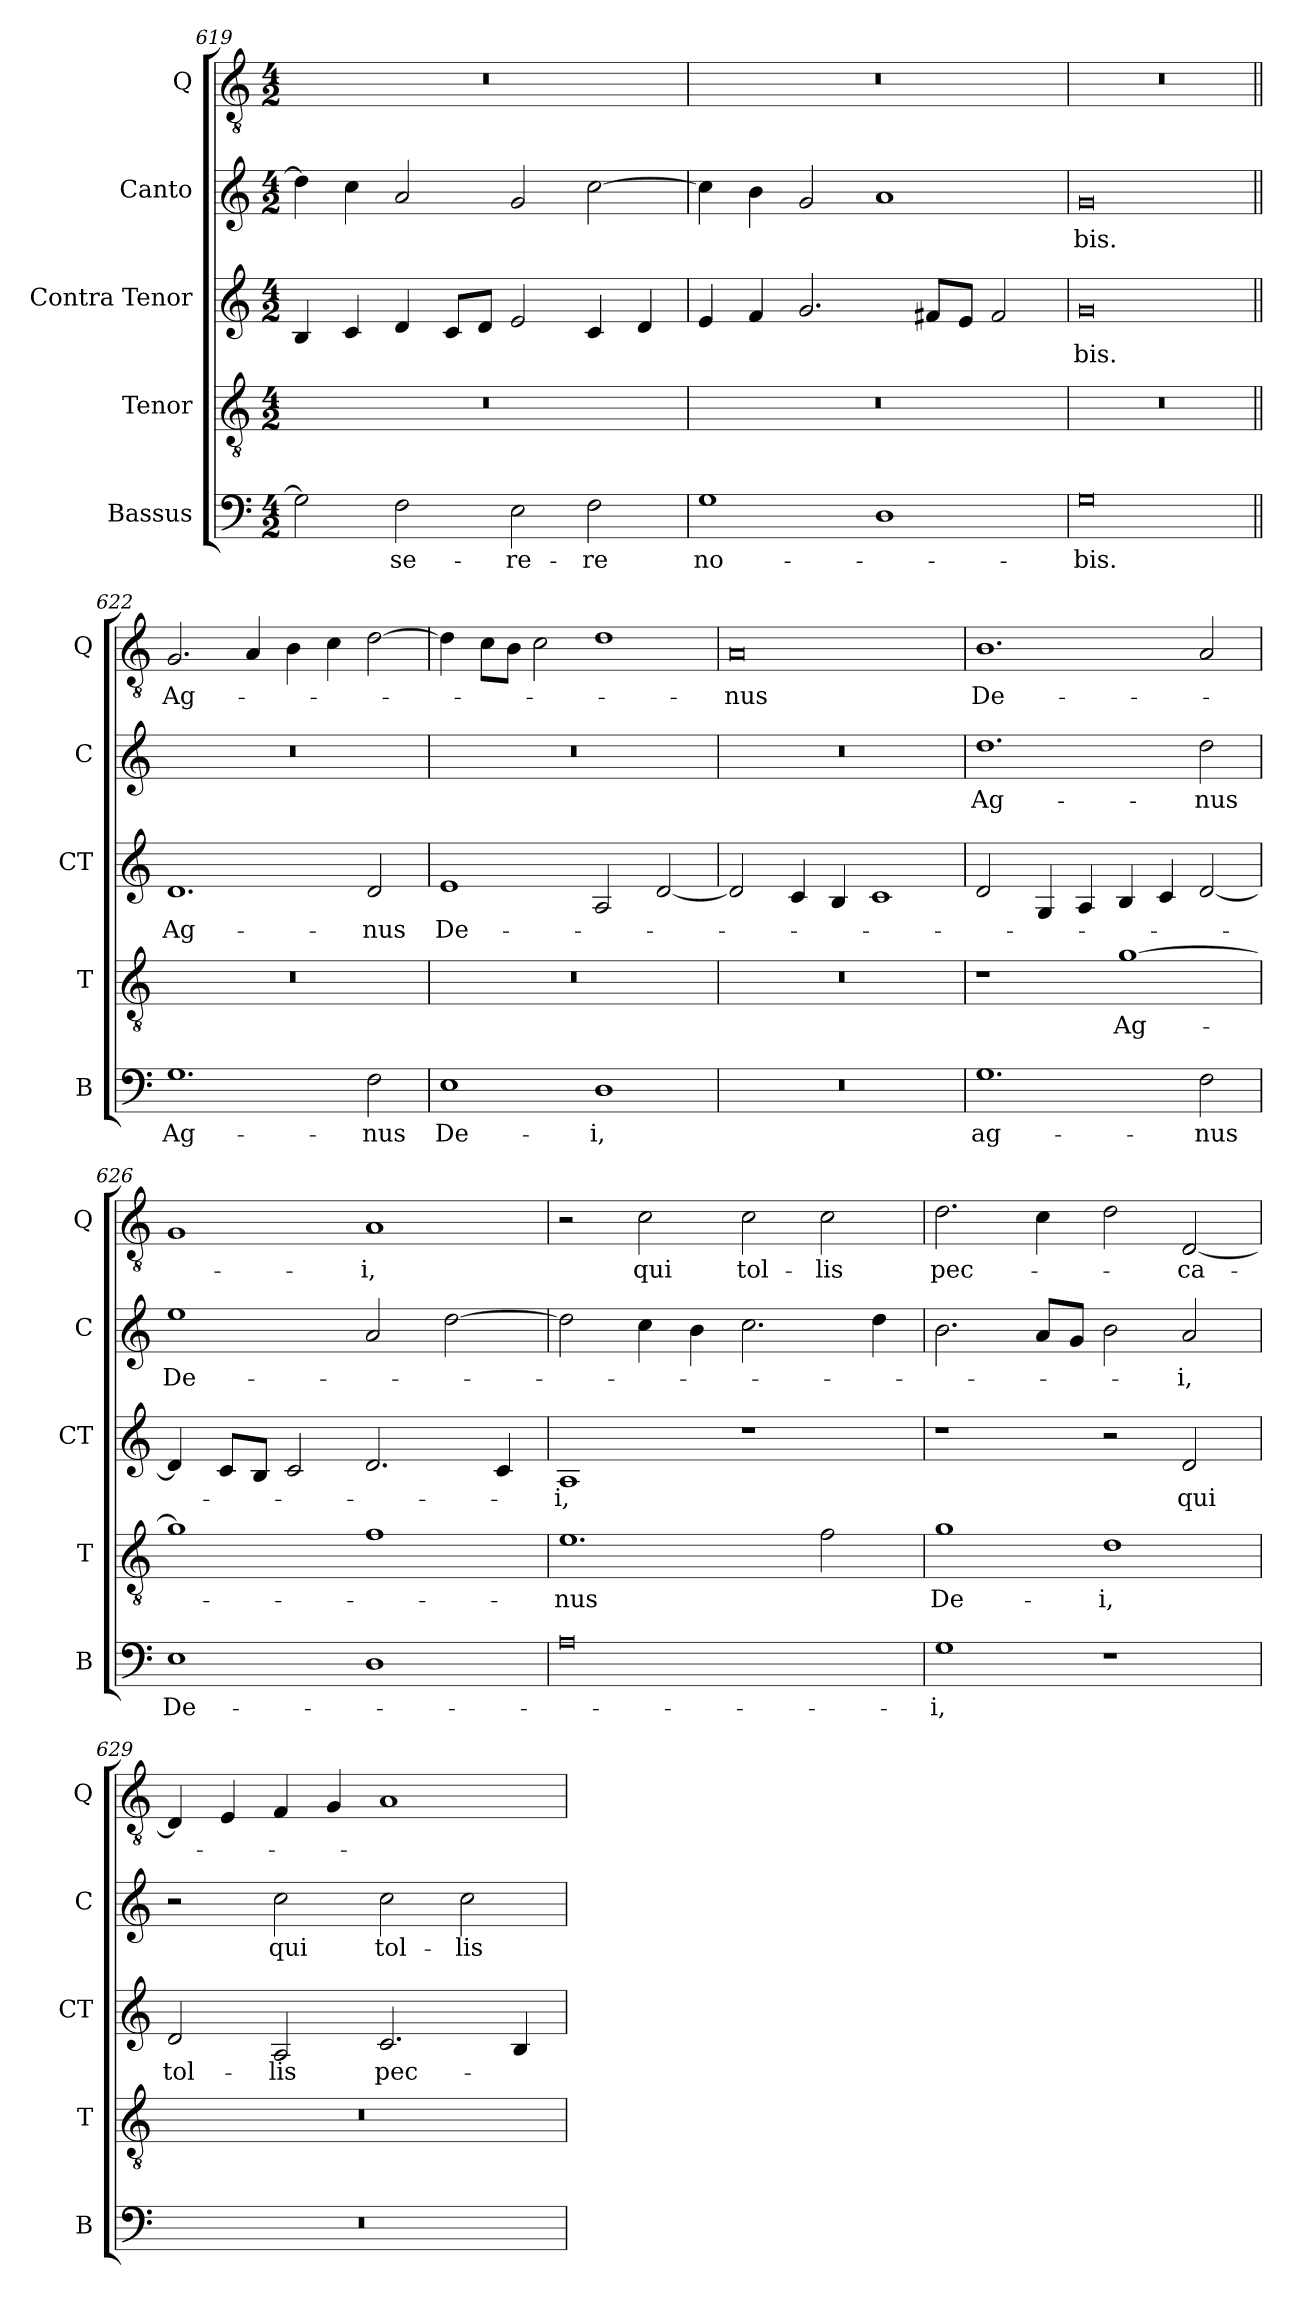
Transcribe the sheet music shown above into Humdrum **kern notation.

**kern	**text	**kern	**text	**kern	**text	**kern	**text	**kern	**text
*part5	*part5	*part4	*part4	*part3	*part3	*part2	*part2	*part1	*part1
*staff5	*staff5	*staff4	*staff4	*staff3	*staff3	*staff2	*staff2	*staff1	*staff1
*I"Bassus	*	*I"Tenor	*	*I"Contra Tenor	*	*I"Canto	*	*I"Q	*
*I'B	*	*I'T	*	*I'CT	*	*I'C	*	*I'Q	*
*clefF4	*	*clefGv2	*	*clefG2	*	*clefG2	*	*clefGv2	*
*k[]	*	*k[]	*	*k[]	*	*k[]	*	*k[]	*
*C:	*	*C:	*	*C:	*	*C:	*	*C:	*
*M4/2	*	*M4/2	*	*M4/2	*	*M4/2	*	*M4/2	*
=619	=619	=619	=619	=619	=619	=619	=619	=619	=619
2G\]	.	0r	.	4B/	.	4dd\]	.	0r	.
.	.	.	.	4c/	.	4cc\	.	.	.
!	!LO:LY:b	!	!	!	!	!	!	!	!
2F\	-se-	.	.	4d/	.	2a/	.	.	.
.	.	.	.	8c/L	.	.	.	.	.
.	.	.	.	8d/J	.	.	.	.	.
!	!LO:LY:b	!	!	!	!	!	!	!	!
2E\	-re-	.	.	2e/	.	2g/	.	.	.
!	!LO:LY:b	!	!	!	!	!	!	!	!
2F\	-re	.	.	4c/	.	[2cc\	.	.	.
.	.	.	.	4d/	.	.	.	.	.
=620	=620	=620	=620	=620	=620	=620	=620	=620	=620
!	!LO:LY:b	!	!	!	!	!	!	!	!
1G	no-	0r	.	4e/	.	4cc\]	.	0r	.
.	.	.	.	4f/	.	4b\	.	.	.
.	.	.	.	2.g/	.	2g/	.	.	.
1D	.	.	.	.	.	1a	.	.	.
.	.	.	.	8f#X/L	.	.	.	.	.
.	.	.	.	8e/J	.	.	.	.	.
.	.	.	.	2f#/	.	.	.	.	.
=621	=621	=621	=621	=621	=621	=621	=621	=621	=621
!	!LO:LY:b	!	!	!	!	!	!	!	!
!	!	!	!	!	!LO:LY:b	!	!	!	!
!	!	!	!	!	!	!	!LO:LY:b	!	!
0G	-bis.	0r	.	0g	-bis.	0g	-bis.	0r	.
!!LO:PB:g=z
=622||	=622||	=622||	=622||	=622||	=622||	=622||	=622||	=622||	=622||
!	!LO:LY:b	!	!	!	!	!	!	!	!
!	!	!	!	!	!LO:LY:b	!	!	!	!
!	!	!	!	!	!	!	!	!	!LO:LY:b
1.G	Ag-	0r	.	1.d	Ag-	0r	.	2.G/	Ag-
.	.	.	.	.	.	.	.	4A/	.
.	.	.	.	.	.	.	.	4B\	.
.	.	.	.	.	.	.	.	4c\	.
!	!LO:LY:b	!	!	!	!	!	!	!	!
!	!	!	!	!	!LO:LY:b	!	!	!	!
2F\	-nus	.	.	2d/	-nus	.	.	[2d\	.
=623	=623	=623	=623	=623	=623	=623	=623	=623	=623
!	!LO:LY:b	!	!	!	!	!	!	!	!
!	!	!	!	!	!LO:LY:b	!	!	!	!
1E	De-	0r	.	1e	De-	0r	.	4d\]	.
.	.	.	.	.	.	.	.	8c\L	.
.	.	.	.	.	.	.	.	8B\J	.
.	.	.	.	.	.	.	.	2c\	.
!	!LO:LY:b	!	!	!	!	!	!	!	!
1D	-i,	.	.	2A/	.	.	.	1d	.
.	.	.	.	[2d/	.	.	.	.	.
=624	=624	=624	=624	=624	=624	=624	=624	=624	=624
!	!	!	!	!	!	!	!	!	!LO:LY:b
0r	.	0r	.	2d/]	.	0r	.	0A	-nus
.	.	.	.	4c/	.	.	.	.	.
.	.	.	.	4B/	.	.	.	.	.
.	.	.	.	1c	.	.	.	.	.
=625	=625	=625	=625	=625	=625	=625	=625	=625	=625
!	!LO:LY:b	!	!	!	!	!	!	!	!
!	!	!	!	!	!	!	!LO:LY:b	!	!
!	!	!	!	!	!	!	!	!	!LO:LY:b
1.G	ag-	1r	.	2d/	.	1.dd	Ag-	1.B	De-
.	.	.	.	4G/	.	.	.	.	.
.	.	.	.	4A/	.	.	.	.	.
!	!	!	!LO:LY:b	!	!	!	!	!	!
.	.	[1g	Ag-	4B/	.	.	.	.	.
.	.	.	.	4c/	.	.	.	.	.
!	!LO:LY:b	!	!	!	!	!	!	!	!
!	!	!	!	!	!	!	!LO:LY:b	!	!
2F\	-nus	.	.	[2d/	.	2dd\	-nus	2A/	.
=626	=626	=626	=626	=626	=626	=626	=626	=626	=626
!	!LO:LY:b	!	!	!	!	!	!	!	!
!	!	!	!	!	!	!	!LO:LY:b	!	!
1E	De-	1g]	.	4d/]	.	1ee	De-	1G	.
.	.	.	.	8c/L	.	.	.	.	.
.	.	.	.	8B/J	.	.	.	.	.
.	.	.	.	2c/	.	.	.	.	.
!	!	!	!	!	!	!	!	!	!LO:LY:b
1D	.	1f	.	2.d/	.	2a/	.	1A	-i,
.	.	.	.	.	.	[2dd\	.	.	.
.	.	.	.	4c/	.	.	.	.	.
!!LO:LB:g=z
=627	=627	=627	=627	=627	=627	=627	=627	=627	=627
!	!	!	!LO:LY:b	!	!	!	!	!	!
!	!	!	!	!	!LO:LY:b	!	!	!	!
0A	.	1.e	-nus	1A	-i,	2dd\]	.	2r	.
!	!	!	!	!	!	!	!	!	!LO:LY:b
.	.	.	.	.	.	4cc\	.	2c\	qui
.	.	.	.	.	.	4b\	.	.	.
!	!	!	!	!	!	!	!	!	!LO:LY:b
.	.	.	.	1r	.	2.cc\	.	2c\	tol-
!	!	!	!	!	!	!	!	!	!LO:LY:b
.	.	2f\	.	.	.	.	.	2c\	-lis
.	.	.	.	.	.	4dd\	.	.	.
=628	=628	=628	=628	=628	=628	=628	=628	=628	=628
!	!LO:LY:b	!	!	!	!	!	!	!	!
!	!	!	!LO:LY:b	!	!	!	!	!	!
!	!	!	!	!	!	!	!	!	!LO:LY:b
1G	-i,	1g	De-	1r	.	2.b\	.	2.d\	pec-
.	.	.	.	.	.	8a/L	.	4c\	.
.	.	.	.	.	.	8g/J	.	.	.
!	!	!	!LO:LY:b	!	!	!	!	!	!
1r	.	1d	-i,	2r	.	2b\	.	2d\	.
!	!	!	!	!	!LO:LY:b	!	!	!	!
!	!	!	!	!	!	!	!LO:LY:b	!	!
!	!	!	!	!	!	!	!	!	!LO:LY:b
.	.	.	.	2d/	qui	2a/	-i,	[2D/	-ca-
=629	=629	=629	=629	=629	=629	=629	=629	=629	=629
!	!	!	!	!	!LO:LY:b	!	!	!	!
0r	.	0r	.	2d/	tol-	2r	.	4D/]	.
.	.	.	.	.	.	.	.	4E/	.
!	!	!	!	!	!LO:LY:b	!	!	!	!
!	!	!	!	!	!	!	!LO:LY:b	!	!
.	.	.	.	2A/	-lis	2cc\	qui	4F/	.
.	.	.	.	.	.	.	.	4G/	.
!	!	!	!	!	!LO:LY:b	!	!	!	!
!	!	!	!	!	!	!	!LO:LY:b	!	!
.	.	.	.	2.c/	pec-	2cc\	tol-	1A	.
!	!	!	!	!	!	!	!LO:LY:b	!	!
.	.	.	.	.	.	2cc\	-lis	.	.
.	.	.	.	4B/	.	.	.	.	.
=	=	=	=	=	=	=	=	=	=
*-	*-	*-	*-	*-	*-	*-	*-	*-	*-
